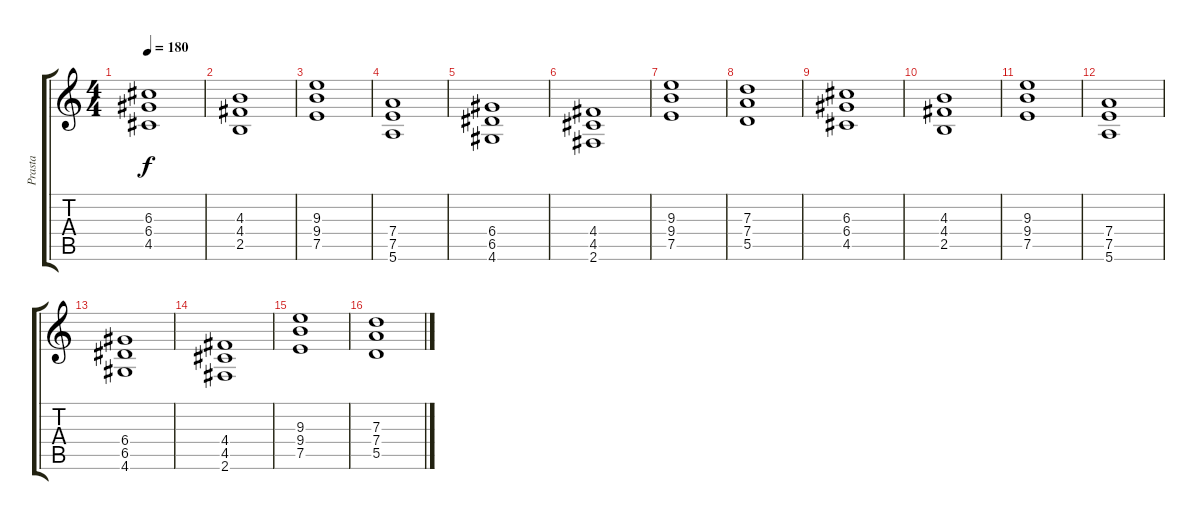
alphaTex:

\track ("Prasta" "Prasta") {instrument distortionguitar}
\staff {score tabs}
\tuning (E4 B3 G3 D3 A2 E2) {hide}
\ts (4 4)
\tempo 180
\clef g2
\ks c
(6.3 6.4 4.5).1{dy f} |
(4.3 4.4 2.5).1 |
(9.3 9.4 7.5).1 |
(7.4 7.5 5.6).1{volume 13} |
(6.4 6.5 4.6).1 |
(4.4 4.5 2.6).1 |
(9.3 9.4 7.5).1 |
(7.3 7.4 5.5).1 |
(6.3 6.4 4.5).1 |
(4.3 4.4 2.5).1 |
(9.3 9.4 7.5).1 |
(7.4 7.5 5.6).1{volume 16} |
(6.4 6.5 4.6).1 |
(4.4 4.5 2.6).1 |
(9.3 9.4 7.5).1 |
(7.3 7.4 5.5).1
